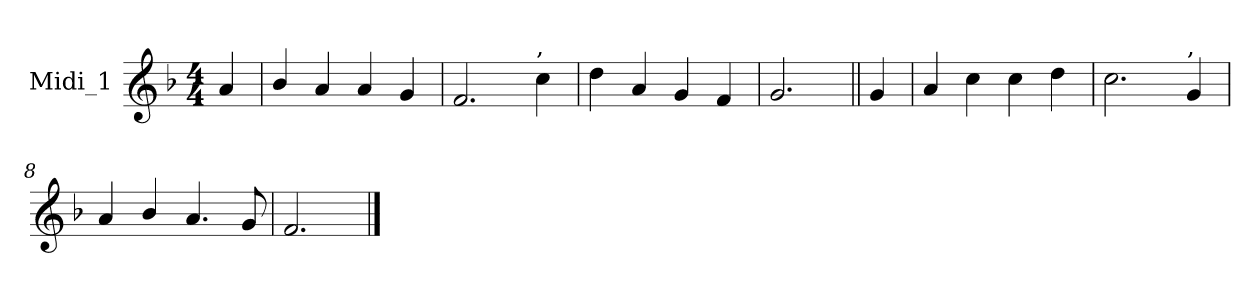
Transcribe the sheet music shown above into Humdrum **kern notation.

**kern
*part1
*staff1
*I"Midi_1
*clefG2
*k[b-]
*F:
*M4/4
=
4a
=1
4b-/
4a
4a
4g
=2
2.f
!LO:TX:a:t=,
4cc
=3
4dd
4a
4g
4f
=4
2.g
!!LO:LB:g=z
=5||
4g
=6
4a
4cc
4cc
4dd
=7
2.cc
!LO:TX:a:t=,
4g
=8
4a
4b-/
4.a
8g
=9
2.f
==
*-
